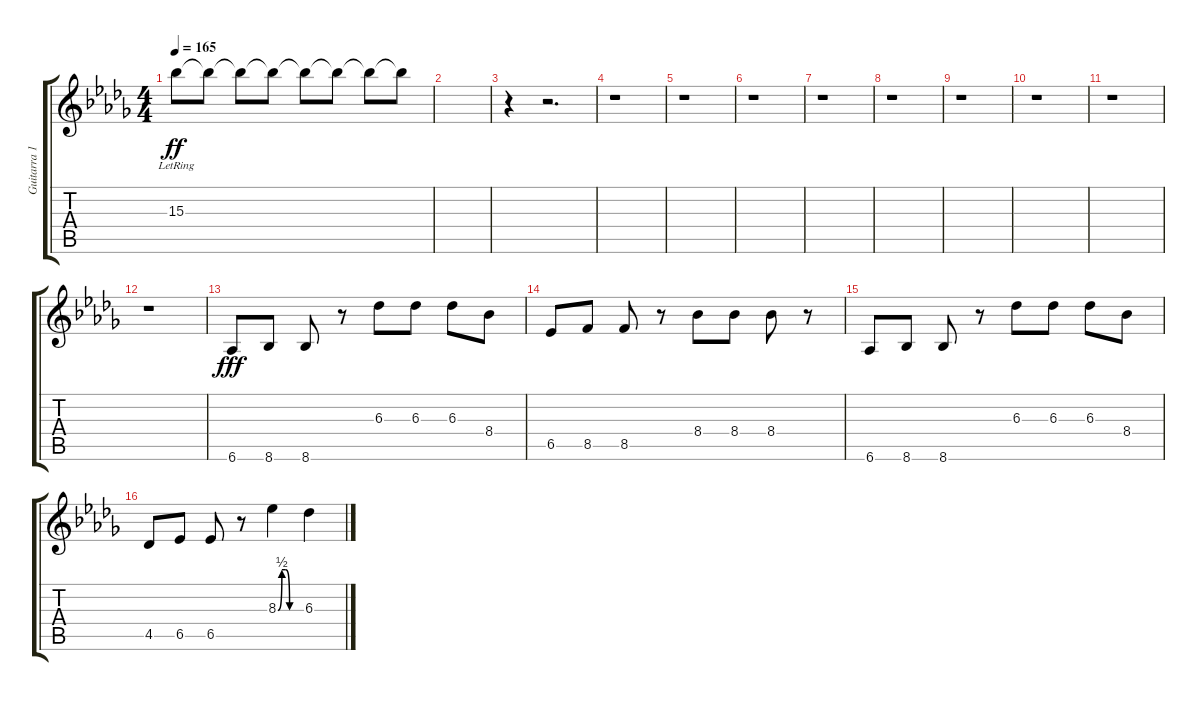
\track ("Guitarra 1 (guitar 1)" "Guitarra 1") {instrument distortionguitar}
\staff {score tabs}
\tuning (E4 B3 G3 D3 A2 D2) {hide}
\ts (4 4)
\tempo 165
\clef g2
\ks db
15.3{lr}.8{dy ff} 15.3{t}.8 15.3{t}.8 15.3{t}.8 15.3{t}.8 15.3{t}.8 15.3{t}.8 15.3{t}.8 |
|
r.4 r.2{d} |
r.1 |
r.1 |
r.1 |
r.1 |
r.1 |
r.1 |
r.1 |
r.1 |
r.1 |
6.6.8{dy fff} 8.6.8 8.6.8 r.8 6.3.8 6.3.8 6.3.8 8.4.8 |
6.5.8 8.5.8 8.5.8 r.8 8.4.8 8.4.8 8.4.8 r.8 |
6.6.8 8.6.8 8.6.8 r.8 6.3.8 6.3.8 6.3.8 8.4.8 |
4.5.8 6.5.8 6.5.8 r.8 8.3{be (custom 0 0 10 2 20 2 30 0 60 0)}.4 6.3.4
